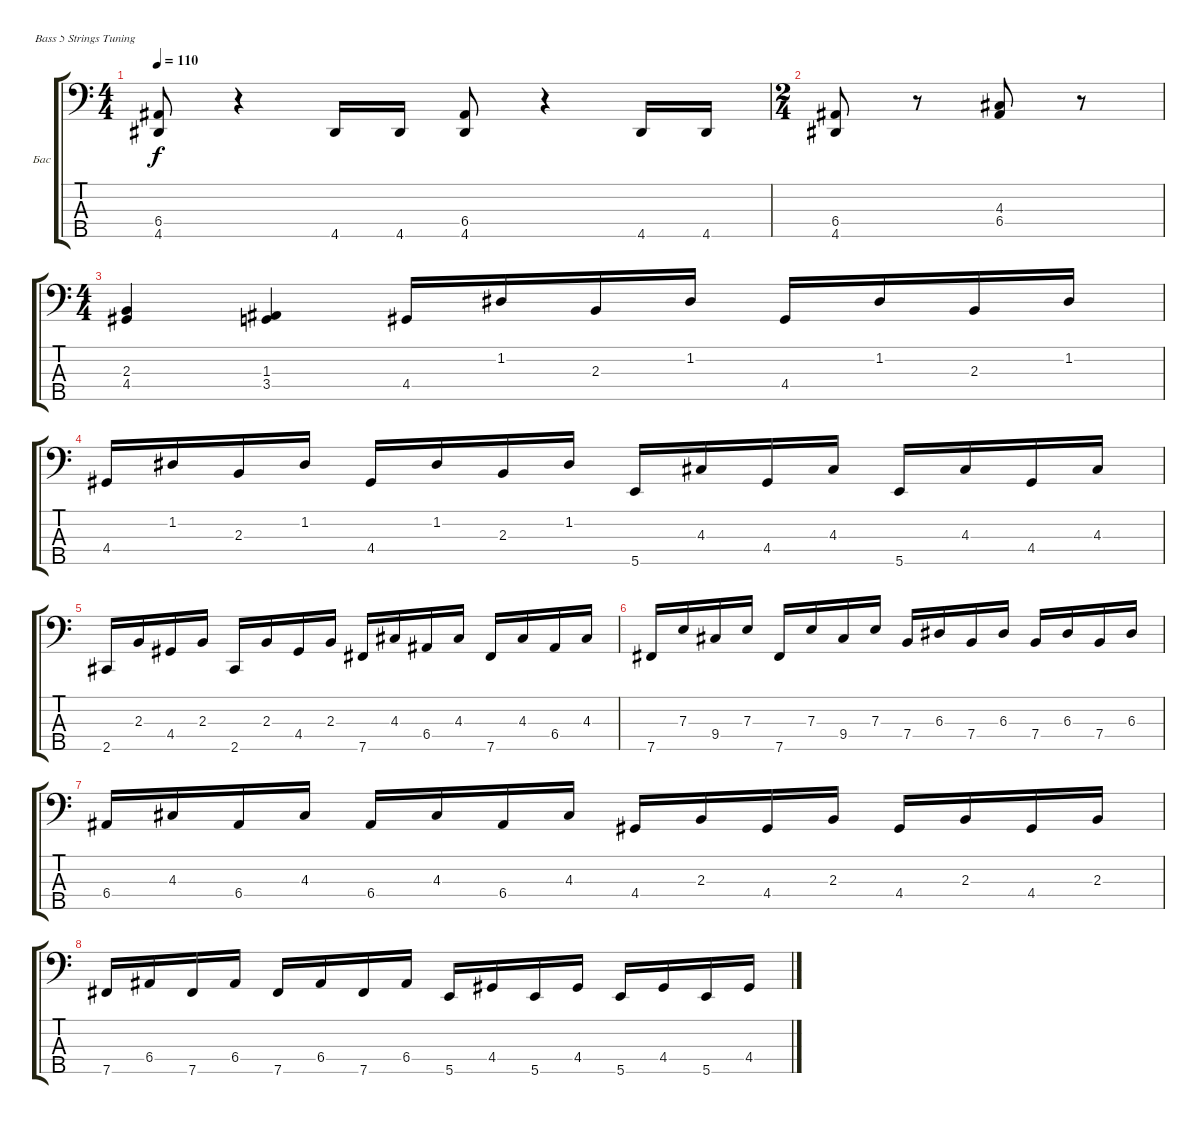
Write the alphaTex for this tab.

\bracketExtendMode groupsimilarinstruments
\firstSystemTrackNameOrientation horizontal
\otherSystemsTrackNameOrientation horizontal
\track ("Бас" "Бас") {instrument electricbasspick}
\staff {score tabs}
\tuning (G2 D2 A1 E1 B0)
\ts (4 4)
\tempo 110
\clef f4
\ks c
(6.4 4.5).8{dy f} r.4 4.5.16 4.5.16 (6.4 4.5).8 r.4 4.5.16 4.5.16 |
\ts (2 4)
(6.4 4.5).8 r.8 (4.3 6.4).8 r.8 |
\ts (4 4)
(2.3 4.4).4 (1.3 3.4).4 4.4.16 1.2.16 2.3.16 1.2.16 4.4.16 1.2.16 2.3.16 1.2.16 |
4.4.16 1.2.16 2.3.16 1.2.16 4.4.16 1.2.16 2.3.16 1.2.16 5.5.16 4.3.16 4.4.16 4.3.16 5.5.16 4.3.16 4.4.16 4.3.16 |
2.5.16 2.3.16 4.4.16 2.3.16 2.5.16 2.3.16 4.4.16 2.3.16 7.5.16 4.3.16 6.4.16 4.3.16 7.5.16 4.3.16 6.4.16 4.3.16 |
7.5.16 7.3.16 9.4.16 7.3.16 7.5.16 7.3.16 9.4.16 7.3.16 7.4.16 6.3.16 7.4.16 6.3.16 7.4.16 6.3.16 7.4.16 6.3.16 |
6.4.16 4.3.16 6.4.16 4.3.16 6.4.16 4.3.16 6.4.16 4.3.16 4.4.16 2.3.16 4.4.16 2.3.16 4.4.16 2.3.16 4.4.16 2.3.16 |
7.5.16 6.4.16 7.5.16 6.4.16 7.5.16 6.4.16 7.5.16 6.4.16 5.5.16 4.4.16 5.5.16 4.4.16 5.5.16 4.4.16 5.5.16 4.4.16
